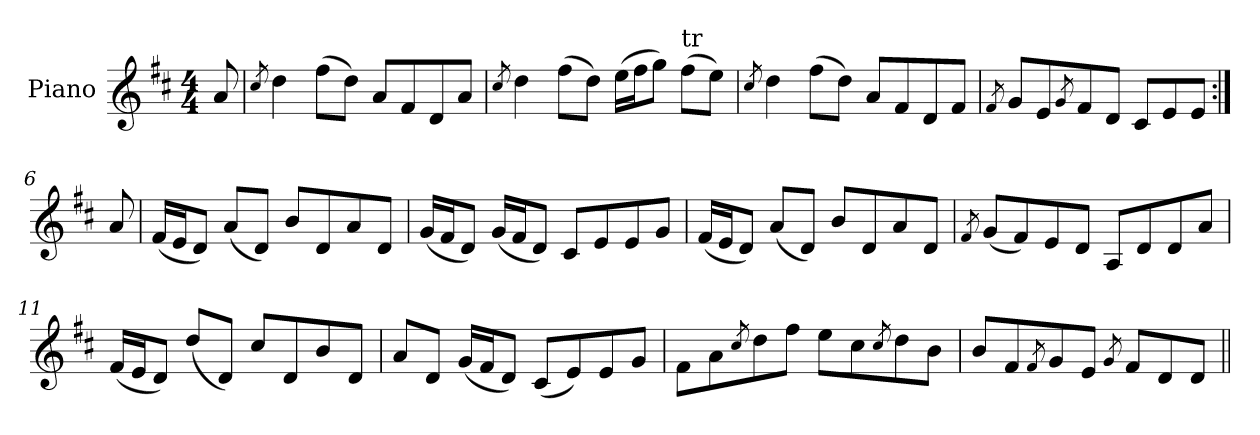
**kern
*part1
*staff1
*I"Piano
*I'Pno
*clefG2
*k[f#c#]
*D:
*M4/4
=1
8a/
=2
8qcc#/
4dd\
(>8ff#\L
8dd\J)
8a/L
8f#/
8d/
8a/J
=3
8qcc#/
4dd\
(>8ff#\L
8dd\J)
(>16ee\LL
16ff#\J
8gg\J)
!LO:TX:a:t=tr
(>8ff#\L
8ee\J)
=4
8qcc#/
4dd\
(>8ff#\L
8dd\J)
8a/L
8f#/
8d/
8f#/J
=5
8qf#/
8g/L
8e/
8qg/
8f#/
8d/J
8c#/L
8e/
8e/J
=6:|!
8a/
=7
(<16f#/LL
16e/J
8d/J)
(<8a/L
8d/J)
8b/L
8d/
8a/
8d/J
=8
(<16g/LL
16f#/J
8d/J)
(<16g/LL
16f#/J
8d/J)
8c#/L
8e/
8e/
8g/J
=9
(<16f#/LL
16e/J
8d/J)
(<8a/L
8d/J)
8b/L
8d/
8a/
8d/J
=10
8qf#/
(<8g/L
8f#/)
8e/
8d/J
8A/L
8d/
8d/
8a/J
=11
(<16f#/LL
16e/J
8d/J)
(<8dd/L
8d/J)
8cc#/L
8d/
8b/
8d/J
=12
8a/L
8d/J
(<16g/LL
16f#/J
8d/J)
(<8c#/L
8e/)
8e/
8g/J
=13
8f#\L
8a\
8qcc#/
8dd\
8ff#\J
8ee\L
8cc#\
8qcc#/
8dd\
8b\J
=14
8b/L
8f#/
8qf#/
8g/
8e/J
8qg/
8f#/L
8d/
8d/J
=||
*-
